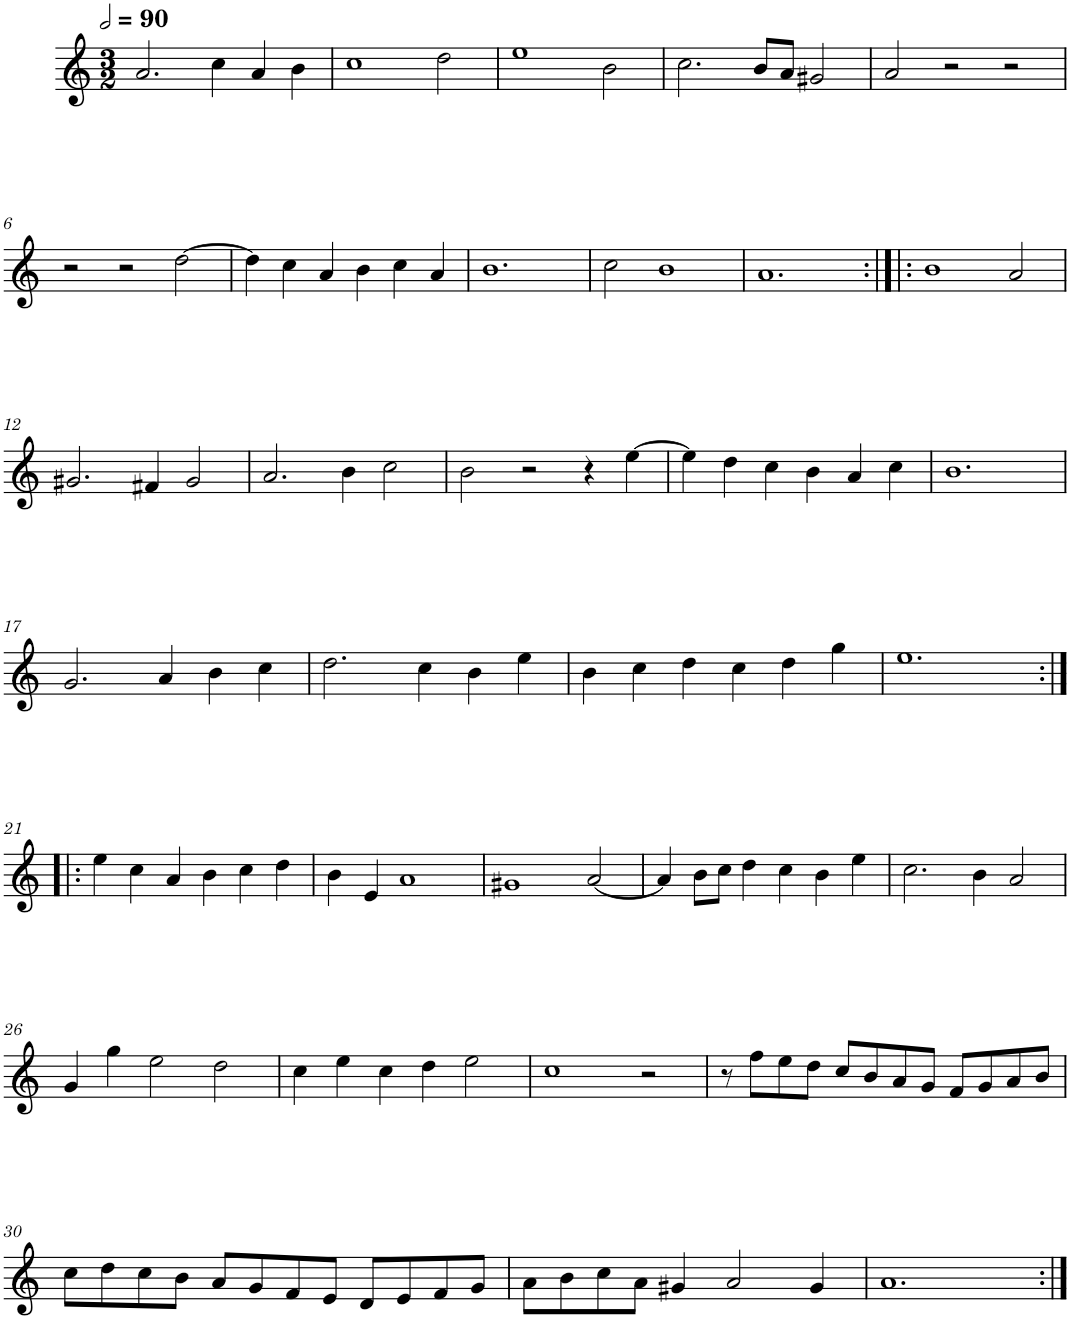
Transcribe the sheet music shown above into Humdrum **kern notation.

**kern
*part1
*staff1
*I"Cinq parties
*clefG2
*k[]
*M3/2
*MM180
=1
2.a/
4cc\
4a/
4b\
=2
1cc
2dd\
=3
1ee
2b\
=4
2.cc\
8b/L
8a/J
2g#X/
=5
2a/
2r
2r
!!LO:LB:g=z
=6
2r
2r
[2dd\
=7
4dd\]
4cc\
4a/
4b\
4cc\
4a/
=8
1.b
=9
2cc\
1b
=10
1.a
=11:|!|:
1b
2a/
!!LO:LB:g=z
=12
2.g#X/
4f#X/
2g#/
=13
2.a/
4b\
2cc\
=14
2b\
2r
4r
[4ee\
=15
4ee\]
4dd\
4cc\
4b\
4a/
4cc\
=16
1.b
!!LO:LB:g=z
=17
2.g/
4a/
4b\
4cc\
=18
2.dd\
4cc\
4b\
4ee\
=19
4b\
4cc\
4dd\
4cc\
4dd\
4gg\
=20
1.ee
!!LO:LB:g=z
=21:|!|:
4ee\
4cc\
4a/
4b\
4cc\
4dd\
=22
4b\
4e/
1a
=23
1g#X
[2a/
=24
4a/]
8b\L
8cc\J
4dd\
4cc\
4b\
4ee\
=25
2.cc\
4b\
2a/
!!LO:LB:g=z
=26
4g/
4gg\
2ee\
2dd\
=27
4cc\
4ee\
4cc\
4dd\
2ee\
=28
1cc
2r
=29
8r
8ff\L
8ee\
8dd\J
8cc/L
8b/
8a/
8g/J
8f/L
8g/
8a/
8b/J
!!LO:LB:g=z
=30
8cc\L
8dd\
8cc\
8b\J
8a/L
8g/
8f/
8e/J
8d/L
8e/
8f/
8g/J
=31
8a\L
8b\
8cc\
8a\J
4g#X/
2a/
4g#/
=32
1.a
=:|!
*-
